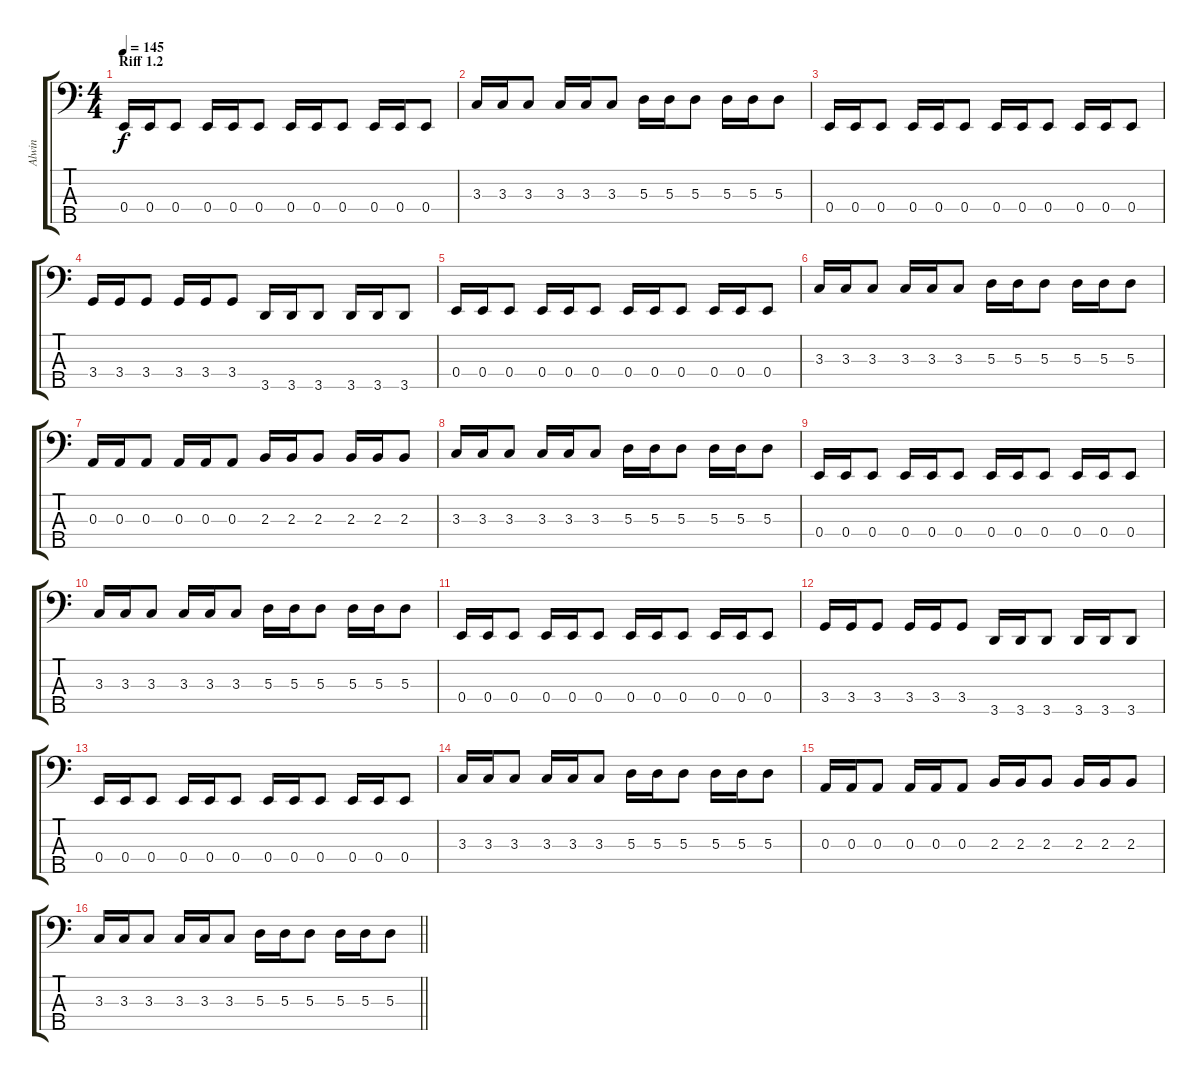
\track ("Alwin" "Alwin") {instrument electricbassfinger}
\staff {score tabs}
\tuning (G2 D2 A1 E1 B0) {hide}
\ts (4 4)
\section ("" "Riff 1.2")
\tempo 145
\clef f4
\ks c
0.4.16{dy f} 0.4.16 0.4.8 0.4.16 0.4.16 0.4.8 0.4.16 0.4.16 0.4.8 0.4.16 0.4.16 0.4.8 |
3.3.16 3.3.16 3.3.8 3.3.16 3.3.16 3.3.8 5.3.16 5.3.16 5.3.8 5.3.16 5.3.16 5.3.8 |
0.4.16 0.4.16 0.4.8 0.4.16 0.4.16 0.4.8 0.4.16 0.4.16 0.4.8 0.4.16 0.4.16 0.4.8 |
3.4.16 3.4.16 3.4.8 3.4.16 3.4.16 3.4.8 3.5.16 3.5.16 3.5.8 3.5.16 3.5.16 3.5.8 |
0.4.16 0.4.16 0.4.8 0.4.16 0.4.16 0.4.8 0.4.16 0.4.16 0.4.8 0.4.16 0.4.16 0.4.8 |
3.3.16 3.3.16 3.3.8 3.3.16 3.3.16 3.3.8 5.3.16 5.3.16 5.3.8 5.3.16 5.3.16 5.3.8 |
0.3.16 0.3.16 0.3.8 0.3.16 0.3.16 0.3.8 2.3.16 2.3.16 2.3.8 2.3.16 2.3.16 2.3.8 |
3.3.16 3.3.16 3.3.8 3.3.16 3.3.16 3.3.8 5.3.16 5.3.16 5.3.8 5.3.16 5.3.16 5.3.8 |
0.4.16 0.4.16 0.4.8 0.4.16 0.4.16 0.4.8 0.4.16 0.4.16 0.4.8 0.4.16 0.4.16 0.4.8 |
3.3.16 3.3.16 3.3.8 3.3.16 3.3.16 3.3.8 5.3.16 5.3.16 5.3.8 5.3.16 5.3.16 5.3.8 |
0.4.16 0.4.16 0.4.8 0.4.16 0.4.16 0.4.8 0.4.16 0.4.16 0.4.8 0.4.16 0.4.16 0.4.8 |
3.4.16 3.4.16 3.4.8 3.4.16 3.4.16 3.4.8 3.5.16 3.5.16 3.5.8 3.5.16 3.5.16 3.5.8 |
0.4.16 0.4.16 0.4.8 0.4.16 0.4.16 0.4.8 0.4.16 0.4.16 0.4.8 0.4.16 0.4.16 0.4.8 |
3.3.16 3.3.16 3.3.8 3.3.16 3.3.16 3.3.8 5.3.16 5.3.16 5.3.8 5.3.16 5.3.16 5.3.8 |
0.3.16 0.3.16 0.3.8 0.3.16 0.3.16 0.3.8 2.3.16 2.3.16 2.3.8 2.3.16 2.3.16 2.3.8 |
\barLineRight lightlight
3.3.16 3.3.16 3.3.8 3.3.16 3.3.16 3.3.8 5.3.16 5.3.16 5.3.8 5.3.16 5.3.16 5.3.8
